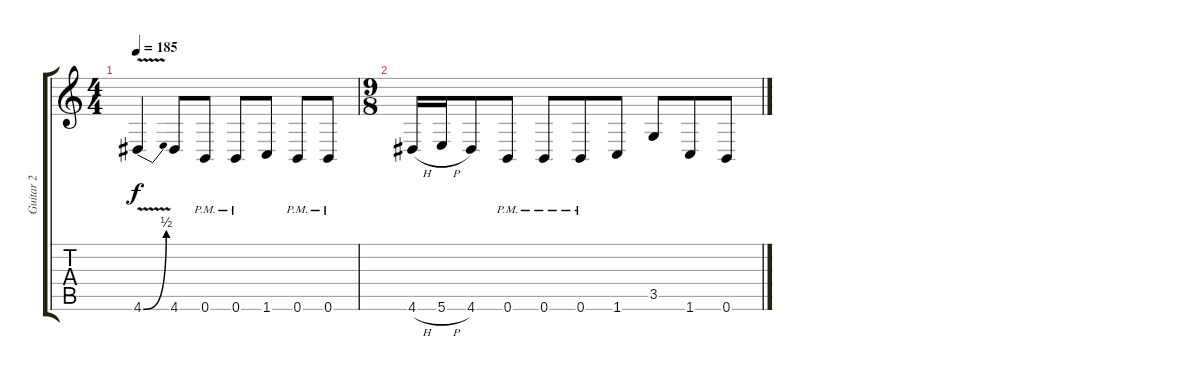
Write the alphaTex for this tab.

\track ("Guitar 2" "Guitar 2") {instrument distortionguitar}
\staff {score tabs}
\tuning (B3 Gb3 D3 A2 E2 B1) {hide}
\ts (4 4)
\tempo 185
\clef g2
\ks c
4.6{be (bend 0 0 60 2) v}.4{dy f} 4.6.8 0.6{pm}.8 0.6{pm}.8 1.6.8 0.6{pm}.8 0.6{pm}.8 |
\ts (9 8)
4.6{h}.16 5.6{h}.16 4.6.8 0.6{pm}.8 0.6{pm}.8 0.6{pm}.8 1.6.8 3.5.8 1.6.8 0.6.8
